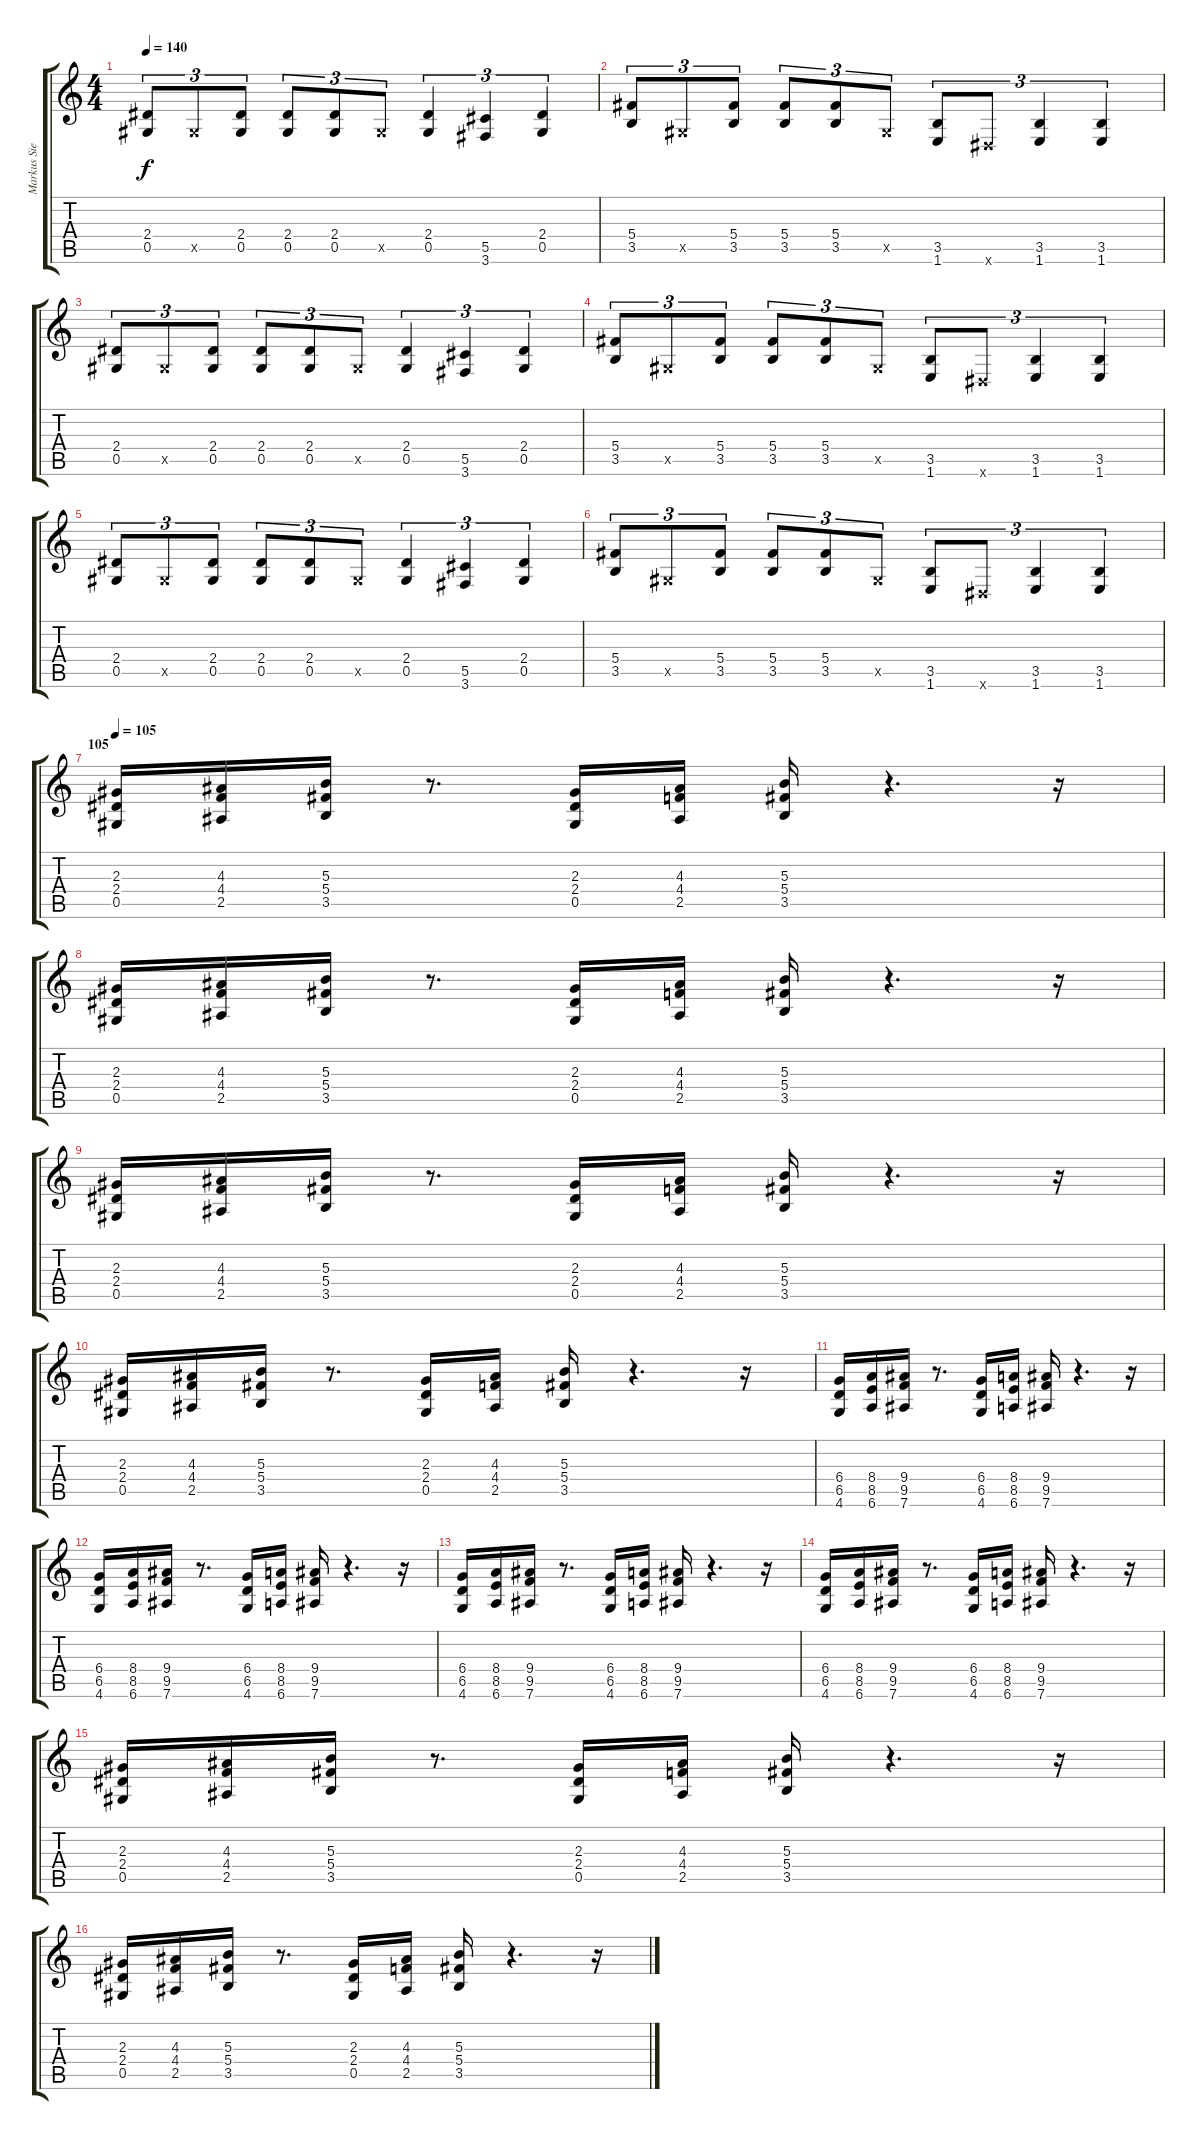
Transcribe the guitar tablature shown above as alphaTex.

\track ("Markus Siepen" "Markus Sie") {instrument distortionguitar}
\staff {score tabs}
\tuning (Eb4 Bb3 Gb3 Db3 Ab2 Eb2) {hide}
\ts (4 4)
\tempo 140
\clef g2
\ks c
(2.4 0.5).8{tu (3 2) dy f} 0.5{x}.8{tu (3 2)} (2.4 0.5).8{tu (3 2)} (2.4 0.5).8{tu (3 2)} (2.4 0.5).8{tu (3 2)} 0.5{x}.8{tu (3 2)} (2.4 0.5).4{tu (3 2)} (5.5 3.6).4{tu (3 2)} (2.4 0.5).4{tu (3 2)} |
(5.4 3.5).8{tu (3 2)} 0.5{x}.8{tu (3 2)} (5.4 3.5).8{tu (3 2)} (5.4 3.5).8{tu (3 2)} (5.4 3.5).8{tu (3 2)} 0.5{x}.8{tu (3 2)} (3.5 1.6).8{tu (3 2)} 0.6{x}.8{tu (3 2)} (3.5 1.6).4{tu (3 2)} (3.5 1.6).4{tu (3 2)} |
(2.4 0.5).8{tu (3 2)} 0.5{x}.8{tu (3 2)} (2.4 0.5).8{tu (3 2)} (2.4 0.5).8{tu (3 2)} (2.4 0.5).8{tu (3 2)} 0.5{x}.8{tu (3 2)} (2.4 0.5).4{tu (3 2)} (5.5 3.6).4{tu (3 2)} (2.4 0.5).4{tu (3 2)} |
(5.4 3.5).8{tu (3 2)} 0.5{x}.8{tu (3 2)} (5.4 3.5).8{tu (3 2)} (5.4 3.5).8{tu (3 2)} (5.4 3.5).8{tu (3 2)} 0.5{x}.8{tu (3 2)} (3.5 1.6).8{tu (3 2)} 0.6{x}.8{tu (3 2)} (3.5 1.6).4{tu (3 2)} (3.5 1.6).4{tu (3 2)} |
(2.4 0.5).8{tu (3 2)} 0.5{x}.8{tu (3 2)} (2.4 0.5).8{tu (3 2)} (2.4 0.5).8{tu (3 2)} (2.4 0.5).8{tu (3 2)} 0.5{x}.8{tu (3 2)} (2.4 0.5).4{tu (3 2)} (5.5 3.6).4{tu (3 2)} (2.4 0.5).4{tu (3 2)} |
(5.4 3.5).8{tu (3 2)} 0.5{x}.8{tu (3 2)} (5.4 3.5).8{tu (3 2)} (5.4 3.5).8{tu (3 2)} (5.4 3.5).8{tu (3 2)} 0.5{x}.8{tu (3 2)} (3.5 1.6).8{tu (3 2)} 0.6{x}.8{tu (3 2)} (3.5 1.6).4{tu (3 2)} (3.5 1.6).4{tu (3 2)} |
\section ("" "105")
\tempo 105
(2.3 2.4 0.5).16 (4.3 4.4 2.5).16 (5.3 5.4 3.5).16 r.8{d} (2.3 2.4 0.5).16 (4.3 4.4 2.5).16 (5.3 5.4 3.5).16 r.4{d} r.16 |
(2.3 2.4 0.5).16 (4.3 4.4 2.5).16 (5.3 5.4 3.5).16 r.8{d} (2.3 2.4 0.5).16 (4.3 4.4 2.5).16 (5.3 5.4 3.5).16 r.4{d} r.16 |
(2.3 2.4 0.5).16 (4.3 4.4 2.5).16 (5.3 5.4 3.5).16 r.8{d} (2.3 2.4 0.5).16 (4.3 4.4 2.5).16 (5.3 5.4 3.5).16 r.4{d} r.16 |
(2.3 2.4 0.5).16 (4.3 4.4 2.5).16 (5.3 5.4 3.5).16 r.8{d} (2.3 2.4 0.5).16 (4.3 4.4 2.5).16 (5.3 5.4 3.5).16 r.4{d} r.16 |
(6.4 6.5 4.6).16 (8.4 8.5 6.6).16 (9.4 9.5 7.6).16 r.8{d} (6.4 6.5 4.6).16 (8.4 8.5 6.6).16 (9.4 9.5 7.6).16 r.4{d} r.16 |
(6.4 6.5 4.6).16 (8.4 8.5 6.6).16 (9.4 9.5 7.6).16 r.8{d} (6.4 6.5 4.6).16 (8.4 8.5 6.6).16 (9.4 9.5 7.6).16 r.4{d} r.16 |
(6.4 6.5 4.6).16 (8.4 8.5 6.6).16 (9.4 9.5 7.6).16 r.8{d} (6.4 6.5 4.6).16 (8.4 8.5 6.6).16 (9.4 9.5 7.6).16 r.4{d} r.16 |
(6.4 6.5 4.6).16 (8.4 8.5 6.6).16 (9.4 9.5 7.6).16 r.8{d} (6.4 6.5 4.6).16 (8.4 8.5 6.6).16 (9.4 9.5 7.6).16 r.4{d} r.16 |
(2.3 2.4 0.5).16 (4.3 4.4 2.5).16 (5.3 5.4 3.5).16 r.8{d} (2.3 2.4 0.5).16 (4.3 4.4 2.5).16 (5.3 5.4 3.5).16 r.4{d} r.16 |
(2.3 2.4 0.5).16 (4.3 4.4 2.5).16 (5.3 5.4 3.5).16 r.8{d} (2.3 2.4 0.5).16 (4.3 4.4 2.5).16 (5.3 5.4 3.5).16 r.4{d} r.16
